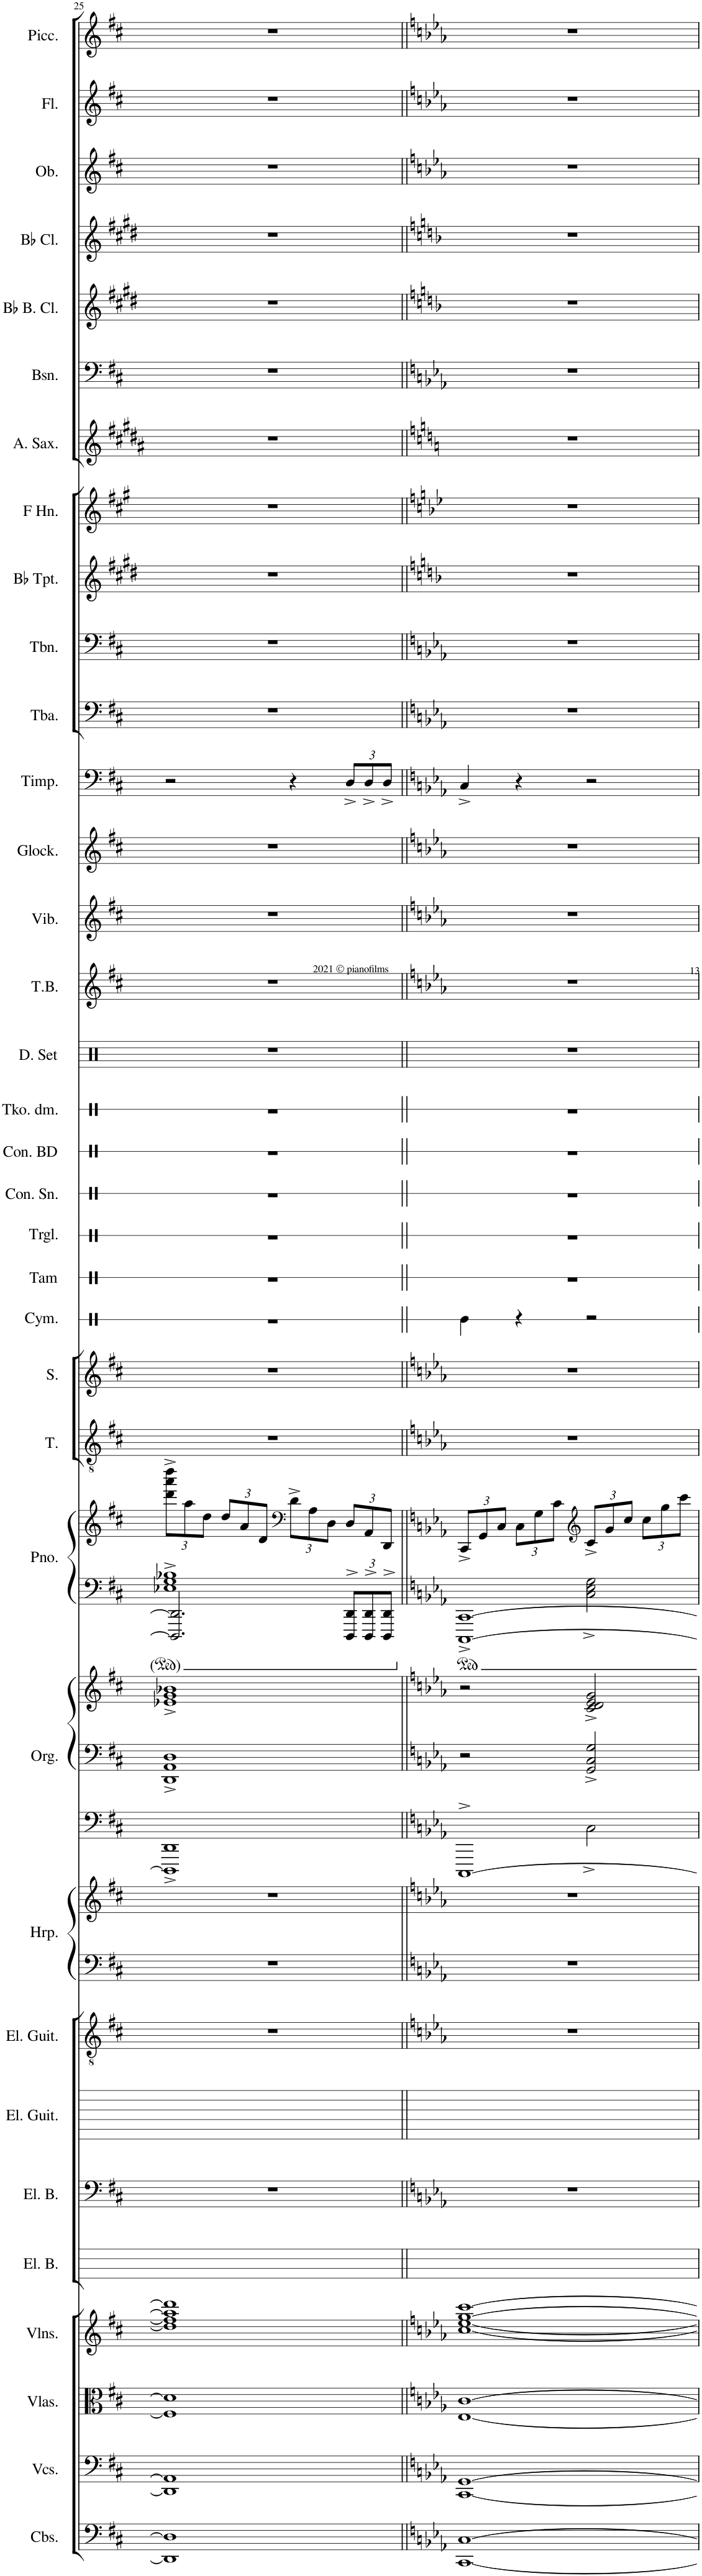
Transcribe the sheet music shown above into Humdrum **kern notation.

**kern	**kern	**kern	**kern	**kern	**kern	**kern	**kern	**kern	**kern	**kern	**kern	**kern	**kern	**kern	**kern	**kern	**kern	**kern	**kern	**kern	**kern	**kern	**kern	**kern	**kern	**kern	**kern	**kern	**kern	**kern	**kern	**kern	**kern	**kern	**kern	**kern	**kern	**kern
*part35	*part34	*part33	*part32	*part31	*part30	*part29	*part28	*part27	*part27	*part26	*part26	*part26	*part25	*part25	*part24	*part23	*part22	*part21	*part20	*part19	*part18	*part17	*part16	*part15	*part14	*part13	*part12	*part11	*part10	*part9	*part8	*part7	*part6	*part5	*part4	*part3	*part2	*part1
*staff39	*staff38	*staff37	*staff36	*staff35	*staff34	*staff33	*staff32	*staff31	*staff30	*staff29	*staff28	*staff27	*staff26	*staff25	*staff24	*staff23	*staff22	*staff21	*staff20	*staff19	*staff18	*staff17	*staff16	*staff15	*staff14	*staff13	*staff12	*staff11	*staff10	*staff9	*staff8	*staff7	*staff6	*staff5	*staff4	*staff3	*staff2	*staff1
*I"Contrabasses	*I"Violoncellos	*I"Violas	*I"Violins	*I"Electric Bass	*I"Electric Bass	*I"Electric Guitar	*I"Electric Guitar	*I"Harp	*	*I"Organ	*	*	*I"Piano	*	*I"Tenor	*I"Soprano	*I"Cymbal	*I"Tam-Tam	*I"Triangle	*I"Concert Snare Drum	*I"Concert Bass Drum	*I"Taiko Drum	*I"Drumset	*I"Tubular Bells	*I"Vibraphone	*I"Glockenspiel	*I"Timpani	*I"Tuba	*I"Trombone	*I"Bb Trumpet	*I"Horn in F	*I"Alto Saxophone	*I"Bassoon	*I"Bb Bass Clarinet	*I"Bb Clarinet	*I"Oboe	*I"Flute	*I"Piccolo
*I'Cbs.	*I'Vcs.	*I'Vlas.	*I'Vlns.	*I'El. B.	*I'El. B.	*I'El. Guit.	*I'El. Guit.	*I'Hrp.	*	*I'Org.	*	*	*I'Pno.	*	*I'T.	*I'S.	*I'Cym.	*I'Tam	*I'Trgl.	*I'Con. Sn.	*I'Con. BD	*I'Tko. dm.	*I'D. Set	*I'T.B.	*I'Vib.	*I'Glock.	*I'Timp.	*I'Tba.	*I'Tbn.	*I'Bb Tpt.	*	*I'A. Sax.	*I'Bsn.	*I'Bb B. Cl.	*I'Bb Cl.	*I'Ob.	*I'Fl.	*I'Picc.
!!LO:PB:g=z
*clefF4	*clefF4	*clefC3	*clefG2	*	*clefF4	*	*clefGv2	*clefF4	*clefG2	*clefF4	*clefF4	*clefG2	*clefF4	*clefG2	*clefGv2	*clefG2	*clefX	*clefX	*clefX	*clefX	*clefX	*clefX	*clefX	*clefG2	*clefG2	*clefG2	*clefF4	*clefF4	*clefF4	*clefG2	*clefG2	*clefG2	*clefF4	*clefG2	*clefG2	*clefG2	*clefG2	*clefG2
*Trd7c12	*	*	*	*Trd7c12	*Trd7c12	*	*	*	*	*	*	*	*	*	*	*	*	*	*	*	*	*	*	*	*	*Trd-14c-24	*	*	*	*Trd1c2	*Trd4c7	*Trd5c9	*	*Trd8c14	*Trd1c2	*	*	*Trd-7c-12
*k[f#c#]	*k[f#c#]	*k[f#c#]	*k[f#c#]	*k[f#c#]	*k[f#c#]	*k[f#c#]	*k[f#c#]	*k[f#c#]	*k[f#c#]	*k[f#c#]	*k[f#c#]	*k[f#c#]	*k[f#c#]	*k[f#c#]	*k[f#c#]	*k[f#c#]	*k[]	*k[]	*k[]	*k[]	*k[]	*k[]	*k[]	*k[f#c#]	*k[f#c#]	*k[f#c#]	*k[f#c#]	*k[f#c#]	*k[f#c#]	*k[f#c#g#d#]	*k[f#c#g#]	*k[f#c#g#d#a#]	*k[f#c#]	*k[f#c#g#d#]	*k[f#c#g#d#]	*k[f#c#]	*k[f#c#]	*k[f#c#]
*M2/2	*M2/2	*M2/2	*M2/2	*M2/2	*M2/2	*M2/2	*M2/2	*M2/2	*M2/2	*M2/2	*M2/2	*M2/2	*M2/2	*M2/2	*M2/2	*M2/2	*M2/2	*M2/2	*M2/2	*M2/2	*M2/2	*M2/2	*M2/2	*M2/2	*M2/2	*M2/2	*M2/2	*M2/2	*M2/2	*M2/2	*M2/2	*M2/2	*M2/2	*M2/2	*M2/2	*M2/2	*M2/2	*M2/2
=25	=25	=25	=25	=25	=25	=25	=25	=25	=25	=25	=25	=25	=25	=25	=25	=25	=25	=25	=25	=25	=25	=25	=25	=25	=25	=25	=25	=25	=25	=25	=25	=25	=25	=25	=25	=25	=25	=25
*	*	*	*	*	*	*	*	*	*	*	*	*	*^	*	*	*	*	*	*	*	*	*	*	*	*	*	*	*	*	*	*	*	*	*	*	*	*	*
*	*	*	*	*	*	*	*	*	*	*	*	*	*	*	*Xbrackettup	*	*	*	*	*	*	*	*	*	*	*	*	*	*	*	*	*	*	*	*	*	*	*	*
1DD] 1D]	1DD] 1AA]	1F#] 1d]	1dd] 1ff#] 1aa] 1ddd]	1r	1r	1r	1r	1r	1r	1DDD]^ 1DD^	1DD^ 1AA^ 1D^	1e-X^ 1g^ 1b-X^	2.DDD/] 2.DD/]	1E-X^> 1G^> 1B-X^>	12ddd\^ 12aaa\^ 12dddd\^L	1r	1r	1r	1r	1r	1r	1r	1r	1r	1r	1r	1r	2r	1r	1r	1r	1r	1r	1r	1r	1r	1r	1r	1r
.	.	.	.	.	.	.	.	.	.	.	.	.	.	.	12aa\	.	.	.	.	.	.	.	.	.	.	.	.	.	.	.	.	.	.	.	.	.	.	.	.
.	.	.	.	.	.	.	.	.	.	.	.	.	.	.	12dd\J	.	.	.	.	.	.	.	.	.	.	.	.	.	.	.	.	.	.	.	.	.	.	.	.
.	.	.	.	.	.	.	.	.	.	.	.	.	.	.	12dd/L	.	.	.	.	.	.	.	.	.	.	.	.	.	.	.	.	.	.	.	.	.	.	.	.
.	.	.	.	.	.	.	.	.	.	.	.	.	.	.	12a/	.	.	.	.	.	.	.	.	.	.	.	.	.	.	.	.	.	.	.	.	.	.	.	.
.	.	.	.	.	.	.	.	.	.	.	.	.	.	.	12d/J	.	.	.	.	.	.	.	.	.	.	.	.	.	.	.	.	.	.	.	.	.	.	.	.
*	*	*	*	*	*	*	*	*	*	*	*	*	*	*	*clefF4	*	*	*	*	*	*	*	*	*	*	*	*	*	*	*	*	*	*	*	*	*	*	*	*
.	.	.	.	.	.	.	.	.	.	.	.	.	.	.	12d^\L	.	.	.	.	.	.	.	.	.	.	.	.	4r	.	.	.	.	.	.	.	.	.	.	.
.	.	.	.	.	.	.	.	.	.	.	.	.	.	.	12A\	.	.	.	.	.	.	.	.	.	.	.	.	.	.	.	.	.	.	.	.	.	.	.	.
.	.	.	.	.	.	.	.	.	.	.	.	.	.	.	12D\J	.	.	.	.	.	.	.	.	.	.	.	.	.	.	.	.	.	.	.	.	.	.	.	.
*	*	*	*	*	*	*	*	*	*	*	*	*	*Xbrackettup	*	*	*	*	*	*	*	*	*	*	*	*	*	*	*Xbrackettup	*	*	*	*	*	*	*	*	*	*	*
.	.	.	.	.	.	.	.	.	.	.	.	.	12DDD/^ 12DD/^L	.	12D/L	.	.	.	.	.	.	.	.	.	.	.	.	12D^/L	.	.	.	.	.	.	.	.	.	.	.
.	.	.	.	.	.	.	.	.	.	.	.	.	12DDD/^ 12DD/^	.	12AA/	.	.	.	.	.	.	.	.	.	.	.	.	12D^/	.	.	.	.	.	.	.	.	.	.	.
.	.	.	.	.	.	.	.	.	.	.	.	.	12DDD/^ 12DD/^J	.	12DD/J	.	.	.	.	.	.	.	.	.	.	.	.	12D^/J	.	.	.	.	.	.	.	.	.	.	.
=26||	=26||	=26||	=26||	=26||	=26||	=26||	=26||	=26||	=26||	=26||	=26||	=26||	=26||	=26||	=26||	=26||	=26||	=26||	=26||	=26||	=26||	=26||	=26||	=26||	=26||	=26||	=26||	=26||	=26||	=26||	=26||	=26||	=26||	=26||	=26||	=26||	=26||	=26||	=26||
*k[b-e-a-]	*k[b-e-a-]	*k[b-e-a-]	*k[b-e-a-]	*k[b-e-a-]	*k[b-e-a-]	*k[b-e-a-]	*k[b-e-a-]	*k[b-e-a-]	*k[b-e-a-]	*k[b-e-a-]	*k[b-e-a-]	*k[b-e-a-]	*k[b-e-a-]	*	*k[b-e-a-]	*k[b-e-a-]	*k[b-e-a-]	*	*	*	*	*	*	*	*k[b-e-a-]	*k[b-e-a-]	*k[b-e-a-]	*k[b-e-a-]	*k[b-e-a-]	*k[b-e-a-]	*k[b-]	*k[b-e-]	*k[]	*k[b-e-a-]	*k[b-]	*k[b-]	*k[b-e-a-]	*k[b-e-a-]	*k[b-e-a-]
*	*	*	*	*	*	*	*	*	*	*^	*	*	*	*	*	*	*	*	*	*	*	*	*	*	*	*	*	*	*	*	*	*	*	*	*	*	*	*	*
[1CC [1C	[1CC [1GG	[1E- [1c	[1cc [1ee- [1gg [1ccc	1r	1r	1r	1r	1r	1r	2ryy	[1CCC^	2r	2r	[1CCC^< [1CC^<	2ryy	12CC^/L	1r	1r	4Re\	1r	1r	1r	1r	1r	1r	1r	1r	1r	4C^/	1r	1r	1r	1r	1r	1r	1r	1r	1r	1r	1r
.	.	.	.	.	.	.	.	.	.	.	.	.	.	.	.	12GG/	.	.	.	.	.	.	.	.	.	.	.	.	.	.	.	.	.	.	.	.	.	.	.	.
.	.	.	.	.	.	.	.	.	.	.	.	.	.	.	.	12C/J	.	.	.	.	.	.	.	.	.	.	.	.	.	.	.	.	.	.	.	.	.	.	.	.
.	.	.	.	.	.	.	.	.	.	.	.	.	.	.	.	12C\L	.	.	4r	.	.	.	.	.	.	.	.	.	4r	.	.	.	.	.	.	.	.	.	.	.
.	.	.	.	.	.	.	.	.	.	.	.	.	.	.	.	12G\	.	.	.	.	.	.	.	.	.	.	.	.	.	.	.	.	.	.	.	.	.	.	.	.
.	.	.	.	.	.	.	.	.	.	.	.	.	.	.	.	12c\J	.	.	.	.	.	.	.	.	.	.	.	.	.	.	.	.	.	.	.	.	.	.	.	.
*	*	*	*	*	*	*	*	*	*	*	*	*	*	*	*	*clefG2	*	*	*	*	*	*	*	*	*	*	*	*	*	*	*	*	*	*	*	*	*	*	*	*
.	.	.	.	.	.	.	.	.	.	2C^\	.	2GG/^ 2C/^ 2G/^	2c/^ 2d/^ 2e-/^ 2g/^	.	2C\^ 2E-\^ 2G\^	12c^/L	.	.	2r	.	.	.	.	.	.	.	.	.	2r	.	.	.	.	.	.	.	.	.	.	.
.	.	.	.	.	.	.	.	.	.	.	.	.	.	.	.	12g/	.	.	.	.	.	.	.	.	.	.	.	.	.	.	.	.	.	.	.	.	.	.	.	.
.	.	.	.	.	.	.	.	.	.	.	.	.	.	.	.	12cc/J	.	.	.	.	.	.	.	.	.	.	.	.	.	.	.	.	.	.	.	.	.	.	.	.
.	.	.	.	.	.	.	.	.	.	.	.	.	.	.	.	12cc\L	.	.	.	.	.	.	.	.	.	.	.	.	.	.	.	.	.	.	.	.	.	.	.	.
.	.	.	.	.	.	.	.	.	.	.	.	.	.	.	.	12gg\	.	.	.	.	.	.	.	.	.	.	.	.	.	.	.	.	.	.	.	.	.	.	.	.
.	.	.	.	.	.	.	.	.	.	.	.	.	.	.	.	12ccc\J	.	.	.	.	.	.	.	.	.	.	.	.	.	.	.	.	.	.	.	.	.	.	.	.
*	*	*	*	*	*	*	*	*	*	*v	*v	*	*	*v	*v	*	*	*	*	*	*	*	*	*	*	*	*	*	*	*	*	*	*	*	*	*	*	*	*	*
=	=	=	=	=	=	=	=	=	=	=	=	=	=	=	=	=	=	=	=	=	=	=	=	=	=	=	=	=	=	=	=	=	=	=	=	=	=	=
*-	*-	*-	*-	*-	*-	*-	*-	*-	*-	*-	*-	*-	*-	*-	*-	*-	*-	*-	*-	*-	*-	*-	*-	*-	*-	*-	*-	*-	*-	*-	*-	*-	*-	*-	*-	*-	*-	*-
